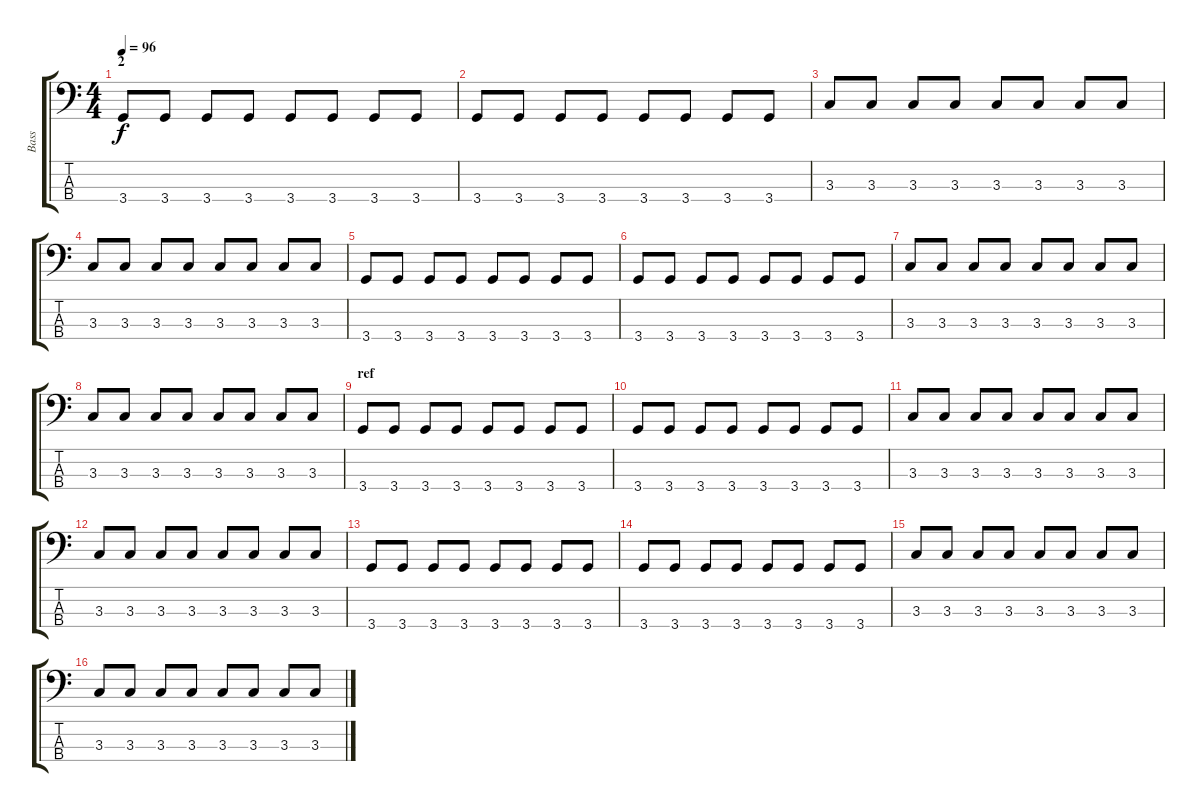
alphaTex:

\track ("Bass" "Bass") {instrument electricbasspick}
\staff {score tabs}
\tuning (G2 D2 A1 E1) {hide}
\ts (4 4)
\section ("" "2")
\tempo 96
\clef f4
\ks c
3.4.8{dy f} 3.4.8 3.4.8 3.4.8 3.4.8 3.4.8 3.4.8 3.4.8 |
3.4.8 3.4.8 3.4.8 3.4.8 3.4.8 3.4.8 3.4.8 3.4.8 |
3.3.8 3.3.8 3.3.8 3.3.8 3.3.8 3.3.8 3.3.8 3.3.8 |
3.3.8 3.3.8 3.3.8 3.3.8 3.3.8 3.3.8 3.3.8 3.3.8 |
3.4.8 3.4.8 3.4.8 3.4.8 3.4.8 3.4.8 3.4.8 3.4.8 |
3.4.8 3.4.8 3.4.8 3.4.8 3.4.8 3.4.8 3.4.8 3.4.8 |
3.3.8 3.3.8 3.3.8 3.3.8 3.3.8 3.3.8 3.3.8 3.3.8 |
3.3.8 3.3.8 3.3.8 3.3.8 3.3.8 3.3.8 3.3.8 3.3.8 |
\section ("" "ref")
3.4.8 3.4.8 3.4.8 3.4.8 3.4.8 3.4.8 3.4.8 3.4.8 |
3.4.8 3.4.8 3.4.8 3.4.8 3.4.8 3.4.8 3.4.8 3.4.8 |
3.3.8 3.3.8 3.3.8 3.3.8 3.3.8 3.3.8 3.3.8 3.3.8 |
3.3.8 3.3.8 3.3.8 3.3.8 3.3.8 3.3.8 3.3.8 3.3.8 |
3.4.8 3.4.8 3.4.8 3.4.8 3.4.8 3.4.8 3.4.8 3.4.8 |
3.4.8 3.4.8 3.4.8 3.4.8 3.4.8 3.4.8 3.4.8 3.4.8 |
3.3.8 3.3.8 3.3.8 3.3.8 3.3.8 3.3.8 3.3.8 3.3.8 |
3.3.8 3.3.8 3.3.8 3.3.8 3.3.8 3.3.8 3.3.8 3.3.8
